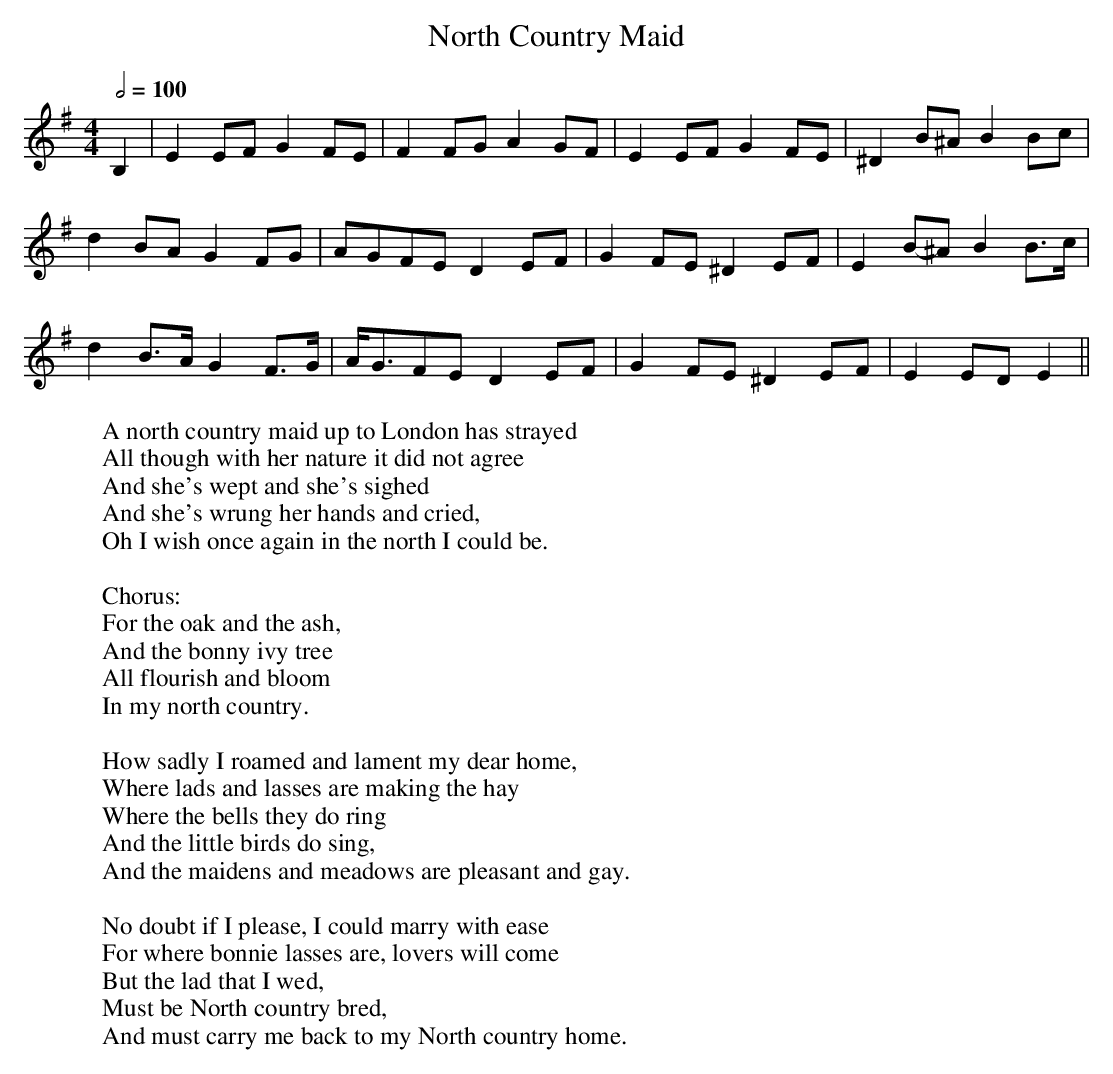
X:1
T:North Country Maid
M:4/4
L:1/8
Q:2/4=100
W:A north country maid up to London has strayed
W:All though with her nature it did not agree
W:And she's wept and she's sighed
W:And she's wrung her hands and cried,
W:Oh I wish once again in the north I could be.
W:
W:Chorus:
W:For the oak and the ash,
W:And the bonny ivy tree
W:All flourish and bloom
W:In my north country.
W:
W:How sadly I roamed and lament my dear home,
W:Where lads and lasses are making the hay
W:Where the bells they do ring
W:And the little birds do sing,
W:And the maidens and meadows are pleasant and gay.
W:
W:No doubt if I please, I could marry with ease
W:For where bonnie lasses are, lovers will come
W:But the lad that I wed,
W:Must be North country bred,
W:And must carry me back to my North country home.
K:G
B,2|E2EF G2FE|F2FG A2G-F|E2EF G2FE|^D2B^A B2B-c|
d2BA G2FG|AGFE D2EF|G2FE ^D2EF|E2B-^A B2B3/2c/|
d2B3/2A/ G2F3/2G/|A/G3/2FE D2E-F|G2FE ^D2EF|E2E-D E2||
